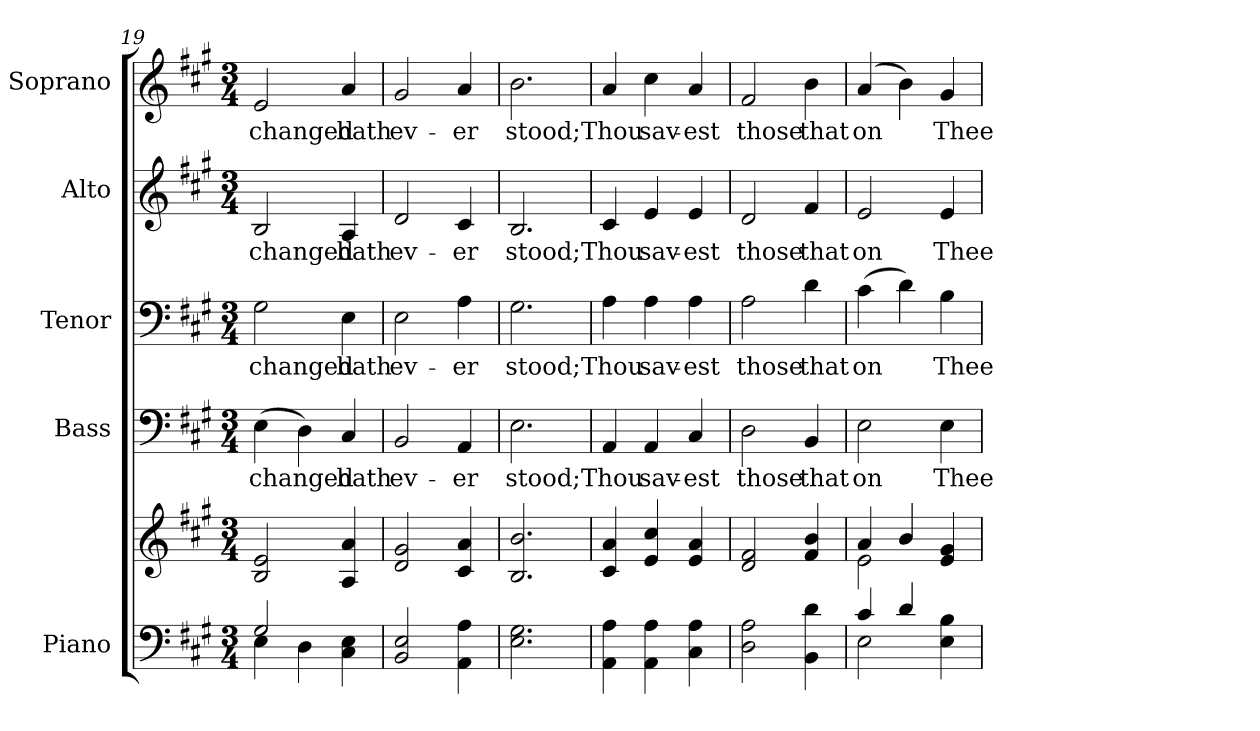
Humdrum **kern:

**kern	**kern	**kern	**text	**kern	**text	**kern	**text	**kern	**text
*part5	*part5	*part4	*part4	*part3	*part3	*part2	*part2	*part1	*part1
*staff6	*staff5	*staff4	*staff4	*staff3	*staff3	*staff2	*staff2	*staff1	*staff1
*I"Piano	*	*I"Bass	*	*I"Tenor	*	*I"Alto	*	*I"Soprano	*
*I'Pno.	*	*I'B.	*	*I'T.	*	*I'A.	*	*I'S.	*
*clefF4	*clefG2	*clefF4	*	*clefF4	*	*clefG2	*	*clefG2	*
*k[f#c#g#]	*k[f#c#g#]	*k[f#c#g#]	*	*k[f#c#g#]	*	*k[f#c#g#]	*	*k[f#c#g#]	*
*A:	*A:	*A:	*	*A:	*	*A:	*	*A:	*
*M3/4	*M3/4	*M3/4	*	*M3/4	*	*M3/4	*	*M3/4	*
=19	=19	=19	=19	=19	=19	=19	=19	=19	=19
*^	*	*	*	*	*	*	*	*	*
!	!	!	!	!LO:LY:b:color=#000000	!	!	!	!	!	!
!	!	!	!	!	!	!LO:LY:b:color=#000000	!	!	!	!
!	!	!	!	!	!	!	!	!LO:LY:b:color=#000000	!	!
!	!	!	!	!	!	!	!	!	!	!LO:LY:b:color=#000000
2G#i/	4Ei\	2Bi/ 2ei	(4Ei\	changed	2G#i\	changed	2Bi/	changed	2ei/	changed
.	4Di\	.	4Di\)	.	.	.	.	.	.	.
!	!	!	!	!LO:LY:b:color=#000000	!	!	!	!	!	!
!	!	!	!	!	!	!LO:LY:b:color=#000000	!	!	!	!
!	!	!	!	!	!	!	!	!LO:LY:b:color=#000000	!	!
!	!	!	!	!	!	!	!	!	!	!LO:LY:b:color=#000000
4C#i\ 4Ei	4ryy	4Ai/ 4ai	4C#i/	hath	4Ei\	hath	4Ai/	hath	4ai/	hath
*v	*v	*	*	*	*	*	*	*	*	*
!!LO:PB:g=z
=20	=20	=20	=20	=20	=20	=20	=20	=20	=20
*^	*	*	*	*	*	*	*	*	*
!	!	!	!	!LO:LY:b:color=#000000	!	!	!	!	!	!
*v	*v	*	*	*	*	*	*	*	*	*
*^	*	*	*	*	*	*	*	*	*
!	!	!	!	!	!	!LO:LY:b:color=#000000	!	!	!	!
*v	*v	*	*	*	*	*	*	*	*	*
*^	*	*	*	*	*	*	*	*	*
!	!	!	!	!	!	!	!	!LO:LY:b:color=#000000	!	!
*v	*v	*	*	*	*	*	*	*	*	*
*^	*	*	*	*	*	*	*	*	*
!	!	!	!	!	!	!	!	!	!	!LO:LY:b:color=#000000
*v	*v	*	*	*	*	*	*	*	*	*
2BBi/ 2Ei	2di/ 2g#i	2BBi/	ev-	2Ei\	ev-	2di/	ev-	2g#i/	ev-
!	!	!	!LO:LY:b:color=#000000	!	!	!	!	!	!
!	!	!	!	!	!LO:LY:b:color=#000000	!	!	!	!
!	!	!	!	!	!	!	!LO:LY:b:color=#000000	!	!
!	!	!	!	!	!	!	!	!	!LO:LY:b:color=#000000
4AAi\ 4Ai	4c#i/ 4ai	4AAi/	-er	4Ai\	-er	4c#i/	-er	4ai/	-er
=21	=21	=21	=21	=21	=21	=21	=21	=21	=21
!	!	!	!LO:LY:b:color=#000000	!	!	!	!	!	!
!	!	!	!	!	!LO:LY:b:color=#000000	!	!	!	!
!	!	!	!	!	!	!	!LO:LY:b:color=#000000	!	!
!	!	!	!	!	!	!	!	!	!LO:LY:b:color=#000000
2.Ei\ 2.G#i	2.Bi/ 2.bi	2.Ei\	stood;	2.G#i\	stood;	2.Bi/	stood;	2.bi\	stood;
=22	=22	=22	=22	=22	=22	=22	=22	=22	=22
!	!	!	!LO:LY:b:color=#000000	!	!	!	!	!	!
!	!	!	!	!	!LO:LY:b:color=#000000	!	!	!	!
!	!	!	!	!	!	!	!LO:LY:b:color=#000000	!	!
!	!	!	!	!	!	!	!	!	!LO:LY:b:color=#000000
4AAi\ 4Ai	4c#i/ 4ai	4AAi/	Thou	4Ai\	Thou	4c#i/	Thou	4ai/	Thou
!	!	!	!LO:LY:b:color=#000000	!	!	!	!	!	!
!	!	!	!	!	!LO:LY:b:color=#000000	!	!	!	!
!	!	!	!	!	!	!	!LO:LY:b:color=#000000	!	!
!	!	!	!	!	!	!	!	!	!LO:LY:b:color=#000000
4AAi\ 4Ai	4ei/ 4cc#i	4AAi/	sav-	4Ai\	sav-	4ei/	sav-	4cc#i\	sav-
!	!	!	!LO:LY:b:color=#000000	!	!	!	!	!	!
!	!	!	!	!	!LO:LY:b:color=#000000	!	!	!	!
!	!	!	!	!	!	!	!LO:LY:b:color=#000000	!	!
!	!	!	!	!	!	!	!	!	!LO:LY:b:color=#000000
4C#i\ 4Ai	4ei/ 4ai	4C#i/	-est	4Ai\	-est	4ei/	-est	4ai/	-est
!!LO:PB:g=z
=23	=23	=23	=23	=23	=23	=23	=23	=23	=23
!	!	!	!LO:LY:b:color=#000000	!	!	!	!	!	!
!	!	!	!	!	!LO:LY:b:color=#000000	!	!	!	!
!	!	!	!	!	!	!	!LO:LY:b:color=#000000	!	!
!	!	!	!	!	!	!	!	!	!LO:LY:b:color=#000000
2Di\ 2Ai	2di/ 2f#i	2Di\	those	2Ai\	those	2di/	those	2f#i/	those
!	!	!	!LO:LY:b:color=#000000	!	!	!	!	!	!
!	!	!	!	!	!LO:LY:b:color=#000000	!	!	!	!
!	!	!	!	!	!	!	!LO:LY:b:color=#000000	!	!
!	!	!	!	!	!	!	!	!	!LO:LY:b:color=#000000
4BBi\ 4di	4f#i/ 4bi	4BBi/	that	4di\	that	4f#i/	that	4bi\	that
=24	=24	=24	=24	=24	=24	=24	=24	=24	=24
*^	*^	*	*	*	*	*	*	*	*
!	!	!	!	!	!LO:LY:b:color=#000000	!	!	!	!	!	!
!	!	!	!	!	!	!	!LO:LY:b:color=#000000	!	!	!	!
!	!	!	!	!	!	!	!	!	!LO:LY:b:color=#000000	!	!
!	!	!	!	!	!	!	!	!	!	!	!LO:LY:b:color=#000000
4c#i/	2Ei\	4ai/	2ei\	2Ei\	on	(4c#i\	on	2ei/	on	(4ai/	on
4di/	.	4bi/	.	.	.	4di\)	.	.	.	4bi\)	.
!	!	!	!	!	!LO:LY:b:color=#000000	!	!	!	!	!	!
!	!	!	!	!	!	!	!LO:LY:b:color=#000000	!	!	!	!
!	!	!	!	!	!	!	!	!	!LO:LY:b:color=#000000	!	!
!	!	!	!	!	!	!	!	!	!	!	!LO:LY:b:color=#000000
4Ei\ 4Bi	4ryy	4ei/ 4g#i	4ryy	4Ei\	Thee	4Bi\	Thee	4ei/	Thee	4g#i/	Thee
*v	*v	*	*	*	*	*	*	*	*	*	*
*	*v	*v	*	*	*	*	*	*	*	*
=	=	=	=	=	=	=	=	=	=
*-	*-	*-	*-	*-	*-	*-	*-	*-	*-
